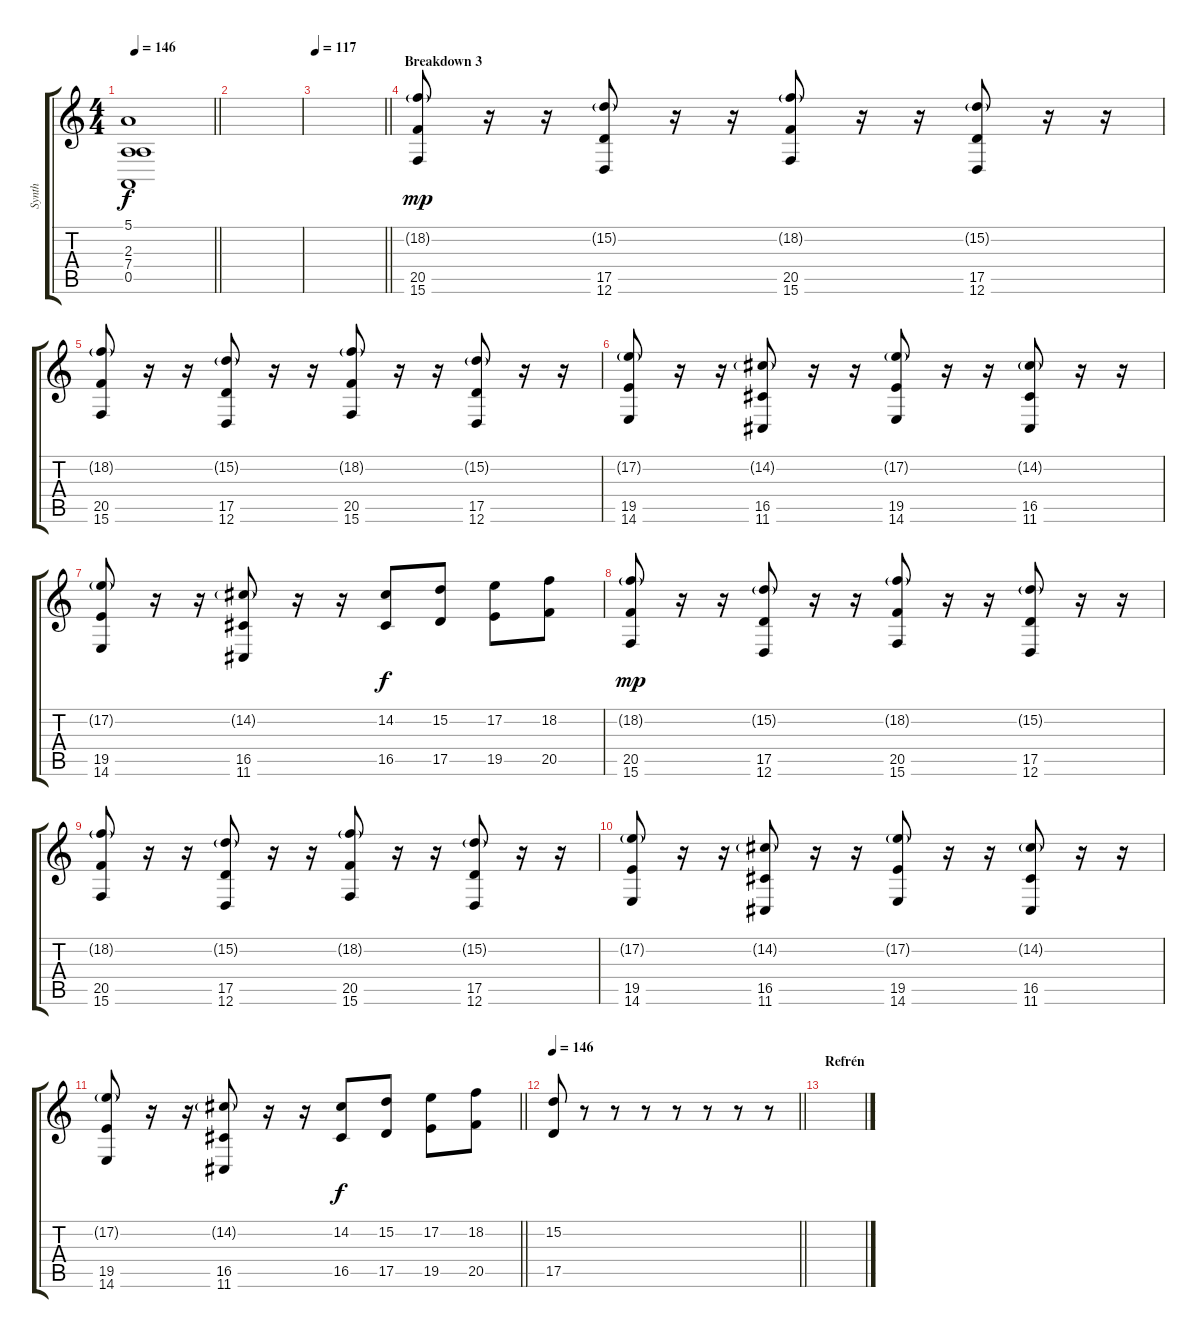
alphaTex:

\track ("Synth" "Synth") {instrument lead6voice}
\staff {score tabs}
\tuning (E4 B3 G3 D3 A2 D2) {hide}
\ts (4 4)
\tempo 146
\clef g2
\barLineRight lightlight
\ks c
(5.1{t} 2.3{t} 7.4{t} 0.5{t}).1{dy f} |
|
\tempo 117
\barLineRight lightlight
|
\section ("" "Breakdown 3")
(18.2{g} 20.5 15.6).8{dy mp volume 8 instrument lead6voice} r.16 r.16 (15.2{g} 17.5 12.6).8 r.16 r.16 (18.2{g} 20.5 15.6).8 r.16 r.16 (15.2{g} 17.5 12.6).8 r.16 r.16 |
(18.2{g} 20.5 15.6).8 r.16 r.16 (15.2{g} 17.5 12.6).8 r.16 r.16 (18.2{g} 20.5 15.6).8 r.16 r.16 (15.2{g} 17.5 12.6).8 r.16 r.16 |
(17.2{g} 19.5 14.6).8 r.16 r.16 (14.2{g} 16.5 11.6).8 r.16 r.16 (17.2{g} 19.5 14.6).8 r.16 r.16 (14.2{g} 16.5 11.6).8 r.16 r.16 |
(17.2{g} 19.5 14.6).8 r.16 r.16 (14.2{g} 16.5 11.6).8 r.16 r.16 (14.2 16.5).8{dy f} (15.2 17.5).8 (17.2 19.5).8 (18.2 20.5).8 |
(18.2{g} 20.5 15.6).8{dy mp} r.16 r.16 (15.2{g} 17.5 12.6).8 r.16 r.16 (18.2{g} 20.5 15.6).8 r.16 r.16 (15.2{g} 17.5 12.6).8 r.16 r.16 |
(18.2{g} 20.5 15.6).8 r.16 r.16 (15.2{g} 17.5 12.6).8 r.16 r.16 (18.2{g} 20.5 15.6).8 r.16 r.16 (15.2{g} 17.5 12.6).8 r.16 r.16 |
(17.2{g} 19.5 14.6).8 r.16 r.16 (14.2{g} 16.5 11.6).8 r.16 r.16 (17.2{g} 19.5 14.6).8 r.16 r.16 (14.2{g} 16.5 11.6).8 r.16 r.16 |
\barLineRight lightlight
(17.2{g} 19.5 14.6).8 r.16 r.16 (14.2{g} 16.5 11.6).8 r.16 r.16 (14.2 16.5).8{dy f} (15.2 17.5).8 (17.2 19.5).8 (18.2 20.5).8 |
\tempo 146
\barLineRight lightlight
(15.2 17.5).8 r.8 r.8 r.8 r.8 r.8 r.8 r.8 |
\section ("" "Refrén")
